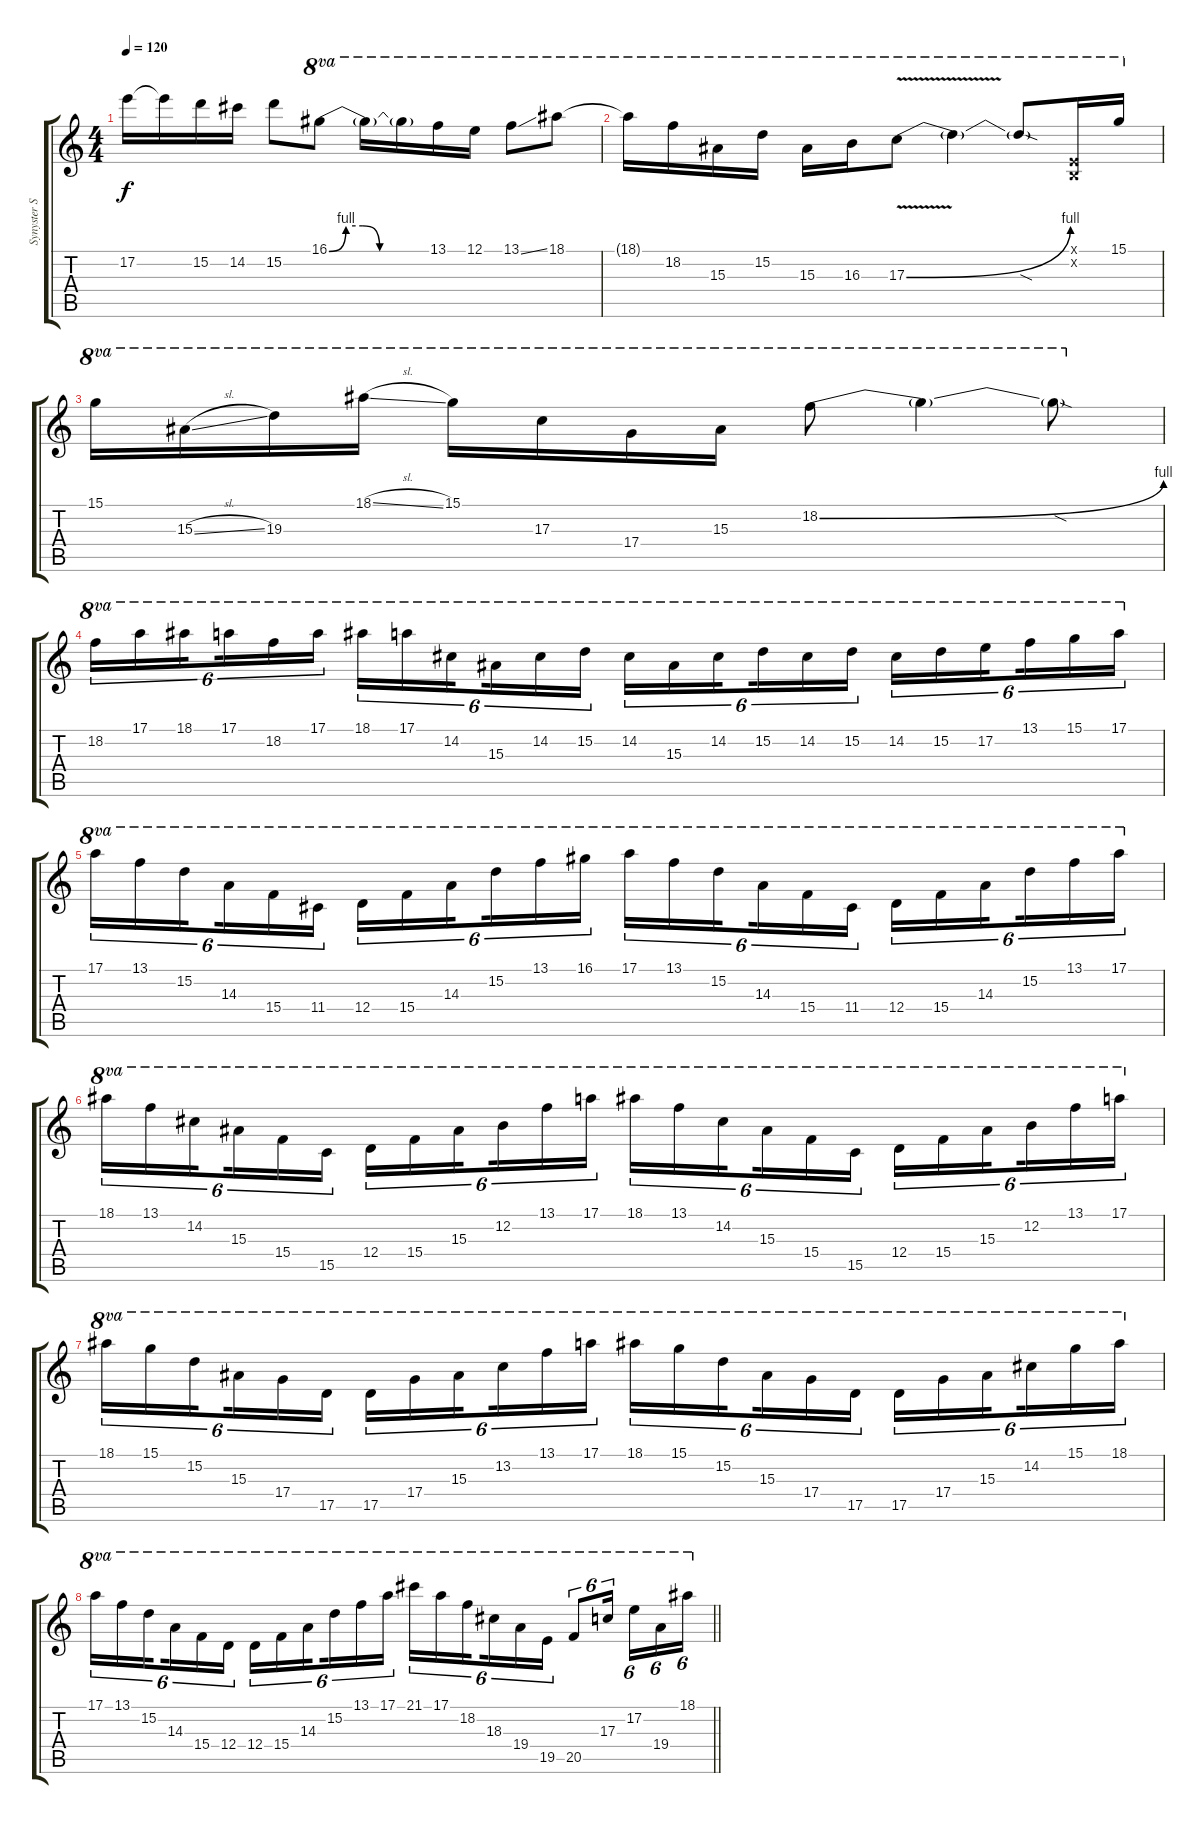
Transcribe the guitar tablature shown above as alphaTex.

\track ("Synyster Solo" "Synyster S") {instrument distortionguitar}
\staff {score tabs}
\tuning (E4 B3 G3 D3 A2 D2) {hide}
\ts (4 4)
\tempo 120
\clef g2
\ks c
17.2{t}.16{dy f} 17.2{t}.16 15.2.16 14.2.16 15.2.8 16.1{be (custom 0 0 10 4 20 4 30 0 60 0)}.8{ot 8va} 16.1{t}.16{ot 8va} 16.1{t}.16{ot 8va} 13.1.16{ot 8va} 12.1.16{ot 8va} 13.1{ss}.8{ot 8va} 18.1.8{ot 8va} |
18.1{t}.16{ot 8va} 18.2.16{ot 8va} 15.3.16{ot 8va} 15.2.16{ot 8va} 15.3.16{ot 8va} 16.3.16{ot 8va} 17.3{be (bend 0 0 60 4) v}.8{ot 8va} 17.3{t}.4{ot 8va} 17.3{sod t}.8{ot 8va} (0.1{x} 0.2{x}).16{ot 8va} 15.1.16{ot 8va} |
15.1.16{ot 8va} 15.3{sl}.16{ot 8va} 19.3.16{ot 8va} 18.1{sl}.16{ot 8va} 15.1.16{ot 8va} 17.3.16{ot 8va} 17.4.16{ot 8va} 15.3.16{ot 8va} 18.2{be (bend 0 0 60 4)}.8{ot 8va} 18.2{t}.4{ot 8va} 18.2{sod t}.8{ot 8va} |
18.2.16{tu (6 4) ot 8va} 17.1.16{tu (6 4) ot 8va} 18.1.16{tu (6 4) ot 8va beam splitsecondary} 17.1.16{tu (6 4) ot 8va} 18.2.16{tu (6 4) ot 8va} 17.1.16{tu (6 4) ot 8va} 18.1.16{tu (6 4) ot 8va} 17.1.16{tu (6 4) ot 8va} 14.2.16{tu (6 4) ot 8va beam splitsecondary} 15.3.16{tu (6 4) ot 8va} 14.2.16{tu (6 4) ot 8va} 15.2.16{tu (6 4) ot 8va} 14.2.16{tu (6 4) ot 8va} 15.3.16{tu (6 4) ot 8va} 14.2.16{tu (6 4) ot 8va beam splitsecondary} 15.2.16{tu (6 4) ot 8va} 14.2.16{tu (6 4) ot 8va} 15.2.16{tu (6 4) ot 8va} 14.2.16{tu (6 4) ot 8va} 15.2.16{tu (6 4) ot 8va} 17.2.16{tu (6 4) ot 8va beam splitsecondary} 13.1.16{tu (6 4) ot 8va} 15.1.16{tu (6 4) ot 8va} 17.1.16{tu (6 4) ot 8va} |
17.1.16{tu (6 4) ot 8va} 13.1.16{tu (6 4) ot 8va} 15.2.16{tu (6 4) ot 8va beam splitsecondary} 14.3.16{tu (6 4) ot 8va} 15.4.16{tu (6 4) ot 8va} 11.4.16{tu (6 4) ot 8va} 12.4.16{tu (6 4) ot 8va} 15.4.16{tu (6 4) ot 8va} 14.3.16{tu (6 4) ot 8va beam splitsecondary} 15.2.16{tu (6 4) ot 8va} 13.1.16{tu (6 4) ot 8va} 16.1.16{tu (6 4) ot 8va} 17.1.16{tu (6 4) ot 8va} 13.1.16{tu (6 4) ot 8va} 15.2.16{tu (6 4) ot 8va beam splitsecondary} 14.3.16{tu (6 4) ot 8va} 15.4.16{tu (6 4) ot 8va} 11.4.16{tu (6 4) ot 8va} 12.4.16{tu (6 4) ot 8va} 15.4.16{tu (6 4) ot 8va} 14.3.16{tu (6 4) ot 8va beam splitsecondary} 15.2.16{tu (6 4) ot 8va} 13.1.16{tu (6 4) ot 8va} 17.1.16{tu (6 4) ot 8va} |
18.1.16{tu (6 4) ot 8va} 13.1.16{tu (6 4) ot 8va} 14.2.16{tu (6 4) ot 8va beam splitsecondary} 15.3.16{tu (6 4) ot 8va} 15.4.16{tu (6 4) ot 8va} 15.5.16{tu (6 4) ot 8va} 12.4.16{tu (6 4) ot 8va} 15.4.16{tu (6 4) ot 8va} 15.3.16{tu (6 4) ot 8va beam splitsecondary} 12.2.16{tu (6 4) ot 8va} 13.1.16{tu (6 4) ot 8va} 17.1.16{tu (6 4) ot 8va} 18.1.16{tu (6 4) ot 8va} 13.1.16{tu (6 4) ot 8va} 14.2.16{tu (6 4) ot 8va beam splitsecondary} 15.3.16{tu (6 4) ot 8va} 15.4.16{tu (6 4) ot 8va} 15.5.16{tu (6 4) ot 8va} 12.4.16{tu (6 4) ot 8va} 15.4.16{tu (6 4) ot 8va} 15.3.16{tu (6 4) ot 8va beam splitsecondary} 12.2.16{tu (6 4) ot 8va} 13.1.16{tu (6 4) ot 8va} 17.1.16{tu (6 4) ot 8va} |
18.1.16{tu (6 4) ot 8va} 15.1.16{tu (6 4) ot 8va} 15.2.16{tu (6 4) ot 8va beam splitsecondary} 15.3.16{tu (6 4) ot 8va} 17.4.16{tu (6 4) ot 8va} 17.5.16{tu (6 4) ot 8va} 17.5.16{tu (6 4) ot 8va} 17.4.16{tu (6 4) ot 8va} 15.3.16{tu (6 4) ot 8va beam splitsecondary} 13.2.16{tu (6 4) ot 8va} 13.1.16{tu (6 4) ot 8va} 17.1.16{tu (6 4) ot 8va} 18.1.16{tu (6 4) ot 8va} 15.1.16{tu (6 4) ot 8va} 15.2.16{tu (6 4) ot 8va beam splitsecondary} 15.3.16{tu (6 4) ot 8va} 17.4.16{tu (6 4) ot 8va} 17.5.16{tu (6 4) ot 8va} 17.5.16{tu (6 4) ot 8va} 17.4.16{tu (6 4) ot 8va} 15.3.16{tu (6 4) ot 8va beam splitsecondary} 14.2.16{tu (6 4) ot 8va} 15.1.16{tu (6 4) ot 8va} 18.1.16{tu (6 4) ot 8va} |
\barLineRight lightlight
17.1.16{tu (6 4) ot 8va} 13.1.16{tu (6 4) ot 8va} 15.2.16{tu (6 4) ot 8va beam splitsecondary} 14.3.16{tu (6 4) ot 8va} 15.4.16{tu (6 4) ot 8va} 12.4.16{tu (6 4) ot 8va} 12.4.16{tu (6 4) ot 8va} 15.4.16{tu (6 4) ot 8va} 14.3.16{tu (6 4) ot 8va beam splitsecondary} 15.2.16{tu (6 4) ot 8va} 13.1.16{tu (6 4) ot 8va} 17.1.16{tu (6 4) ot 8va} 21.1.16{tu (6 4) ot 8va} 17.1.16{tu (6 4) ot 8va} 18.2.16{tu (6 4) ot 8va beam splitsecondary} 18.3.16{tu (6 4) ot 8va} 19.4.16{tu (6 4) ot 8va} 19.5.16{tu (6 4) ot 8va} 20.5.8{tu (6 4) ot 8va} 17.3.16{tu (6 4) ot 8va beam splitsecondary} 17.2.16{tu (6 4) ot 8va} 19.4.16{tu (6 4) ot 8va} 18.1.16{tu (6 4) ot 8va}
